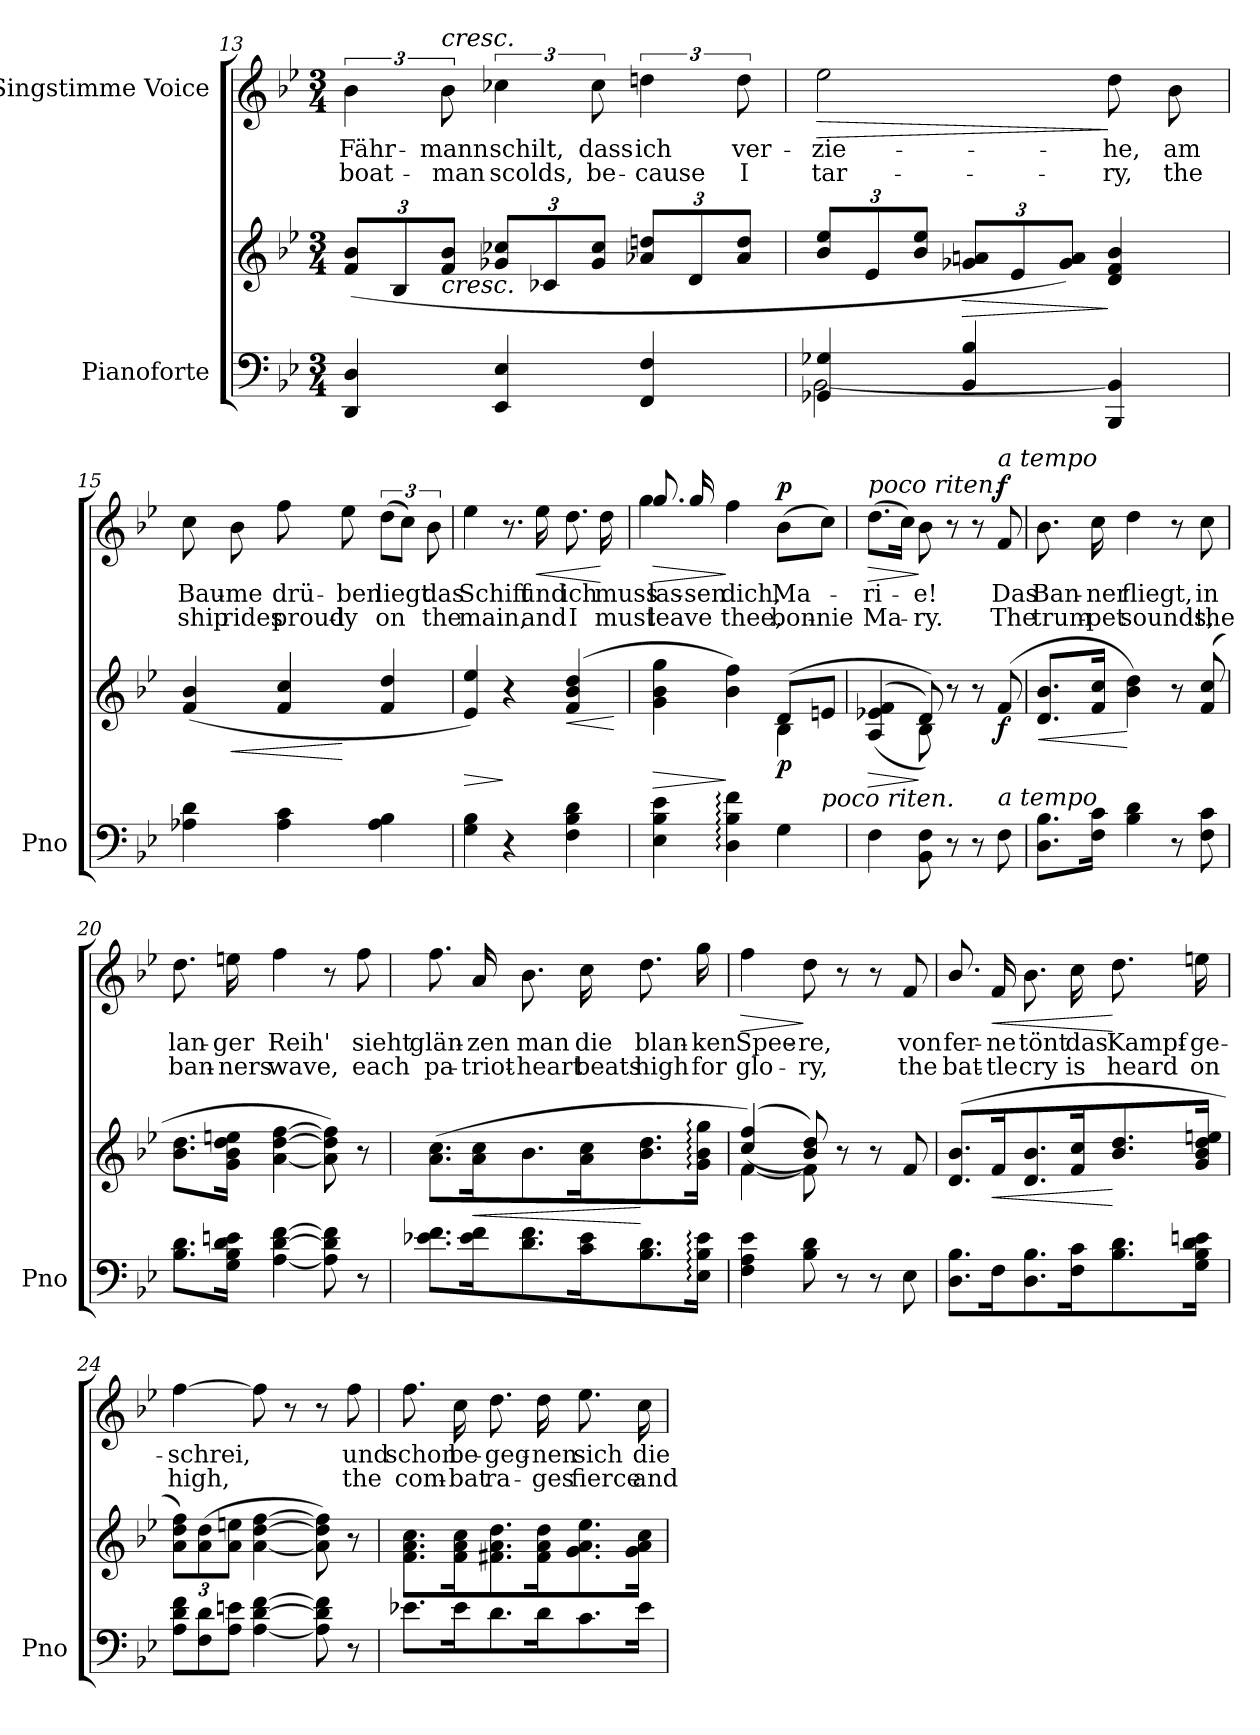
**kern	**kern	**dynam	**kern	**text	**text	**dynam
*part2	*part2	*part2	*part1	*part1	*part1	*part1
*staff3	*staff2	*staff2/3	*staff1	*staff1	*staff1	*staff1
*I"Pianoforte	*	*	*I"Singstimme Voice	*	*	*
*I'Pno	*	*	*	*	*	*
!!LO:PB:g=z
*clefF4	*clefG2	*	*clefG2	*	*	*
*k[b-e-]	*k[b-e-]	*	*k[b-e-]	*	*	*
*M3/4	*M3/4	*	*M3/4	*	*	*
*	*Xbrackettup	*	*	*	*	*
=13	=13	=13	=13	=13	=13	=13
!	!	!	!	!LO:LY:b	!LO:LY:b	!
4DD/ 4D/	(>12f/ 12b-/L	.	6b-\	Fähr-	boat-	.
.	12B-/	.	.	.	.	.
!	!	!	!LO:TX:a:i:t=cresc.	!	!	!
!	!LO:TX:b:i:t=cresc.	!	!	!	!	!
!	!	!	!	!LO:LY:b	!LO:LY:b	!
.	12f/ 12b-/J	.	12b-\	-mann	-man	.
!	!	!	!	!LO:LY:b	!LO:LY:b	!
4EE-/ 4E-/	12g-X/ 12cc-X/L	.	6cc-X\	schilt,	scolds,	.
.	12c-X/	.	.	.	.	.
!	!	!	!	!LO:LY:b	!LO:LY:b	!
.	12g-/ 12cc-/J	.	12cc-\	dass	be-	.
!	!	!	!	!LO:LY:b	!LO:LY:b	!
4FF/ 4F/	12a-X/ 12ddn/L	.	6ddn\	ich	-cause	.
.	12d/	.	.	.	.	.
!	!	!	!	!LO:LY:b	!LO:LY:b	!
.	12a-/ 12dd/J	.	12dd\	ver-	I	.
=14	=14	=14	=14	=14	=14	=14
*^	*	*	*	*	*	*
!	!	!	!	!	!LO:LY:b	!LO:LY:b	!LO:HP:b
4GG-X/ 4G-X/	[2BB-\	12b-/ 12ee-/L	.	2ee-\	-zie-	tar-	>
.	.	12e-/	.	.	.	.	.
.	.	12b-/ 12ee-/J	.	.	.	.	.
!	!	!	!LO:HP:b	!	!	!	!
4BB-/ 4B-/	.	12g-X/ 12an/L	>	.	.	.	.
.	.	12e-/	.	.	.	.	.
.	.	12g-/ 12a/J)	.	.	.	.	.
!	!	!	!	!	!LO:LY:b	!LO:LY:b	!
4BBB-/ 4BB-/]	4ryy	4d/ 4f/ 4b-/	]	8dd\	-he,	-ry,	]
!	!	!	!	!	!LO:LY:b	!LO:LY:b	!
.	.	.	.	8b-\	am	the	.
*v	*v	*	*	*	*	*	*
=15	=15	=15	=15	=15	=15	=15
*	*^	*	*	*	*	*
!	!	!	!	!	!LO:LY:b	!LO:LY:b	!
4A-X\ 4d\	(>4f/ 4b-/	8rgyy	.	8cc\	Bau-	ship	.
!	!	!	!LO:HP:b	!	!LO:LY:b	!LO:LY:b	!
.	.	8rgyy	<	8b-\	-me	rides	.
!	!	!	!	!	!LO:LY:b	!LO:LY:b	!
4A-\ 4c\	4f/ 4cc/	8rgyy	.	8ff\	drü-	proud-	.
!	!	!	!	!	!LO:LY:b	!LO:LY:b	!
.	.	8rgyy	[	8ee-\	-ben	-ly	.
!	!	!	!	!	!LO:LY:b	!LO:LY:b	!
4A-\ 4B-\	4f/ 4dd/	8rgyy	.	(>12dd\L	liegt	on	.
.	.	.	.	12cc\J)	.	.	.
.	.	8rgyy	.	.	.	.	.
!	!	!	!	!	!LO:LY:b	!LO:LY:b	!
.	.	.	.	12b-\	das	the	.
*	*v	*v	*	*	*	*	*
!!LO:LB:g=z
=16	=16	=16	=16	=16	=16	=16
!	!	!LO:HP:b	!	!LO:LY:b	!LO:LY:b	!
4G\ 4B-\	4e-/ 4ee-/)	>	4ee-\	Schiff	main,	.
4r	4r	]	8.r	.	.	.
!	!	!	!	!LO:LY:b	!LO:LY:b	!LO:HP:b
.	.	.	16ee-\	und	and	<
!	!	!LO:HP:b	!	!LO:LY:b	!LO:LY:b	!
4F\ 4B-\ 4d\	(>4f/ 4b-/ 4dd/	<	8.dd\	ich	I	.
!	!	!	!	!LO:LY:b	!LO:LY:b	!
.	.	.	16dd\	muss	must	[
.	.	[	.	.	.	.
=17	=17	=17	=17	=17	=17	=17
!	!	!LO:HP:b	!LO:N:head=solid	!LO:LY:b	!LO:LY:b	!LO:HP:b
*	*^	*	*^	*	*	*
4E-\ 4B-\ 4e-\	4g\ 4b-\ 4gg\	2ryy	>	8.gg/	4gg\	las-	leave	>
!	!	!	!	!	!	!LO:LY:b	!	!
.	.	.	.	16gg/	.	-sen	.	.
!	!	!	!	!	!	!LO:LY:b	!LO:LY:b	!
4D\: 4B-\: 4f\:	4b-\ 4ff\)	.	]	4ff\	2ryy	dich,	thee,	]
!	!	!	!LO:DY:b	!	!	!LO:LY:b	!LO:LY:b	!LO:DY:a
4G\	(>8d/L	4B-\	p	(>8b-\L	.	Ma-	bon-	p
!	!LO:TX:b:i:t=poco  riten.	!	!	!	!	!	!	!
!	!	!	!	!	!	!	!LO:LY:b	!
.	8en/J	.	.	8cc\J)	.	.	-nie	.
*	*	*	*	*v	*v	*	*	*
=18	=18	=18	=18	=18	=18	=18	=18
!	!	!	!	!LO:TX:a:i:t=poco riten.	!	!	!
!	!	!	!LO:HP:b	!	!LO:LY:b	!LO:LY:b	!LO:HP:b
4F\	(<(>4A/ 4e-X/ 4f/	4ryy	>	(>8.dd\L	-ri-	Ma-	>
*	*	*	*	*MM90	*	*	*
.	.	.	.	16cc\Jk)	.	.	.
!	!	!	!	!	!LO:LY:b	!LO:LY:b	!
8BB-\ 8F\	8d/)))	8B-\	]	8b-\	-e!	-ry.	]
8r	8r	4.ryy	.	8r	.	.	.
8r	8r	.	.	8r	.	.	.
!	!	!	!	!LO:TX:a:i:t=a tempo	!	!	!
!LO:TX:a:i:t=a tempo	!	!	!	!	!	!	!
!	!	!	!LO:DY:b	!	!LO:LY:b	!LO:LY:b	!LO:DY:a
8F\	(>8f/	.	f	8f/	Das	The	f
*	*v	*v	*	*	*	*	*
!!LO:LB:g=z
=19	=19	=19	=19	=19	=19	=19
!	!	!LO:HP:b	!	!LO:LY:b	!LO:LY:b	!
8.D\ 8.B-\L	8.d/ 8.b-/L	<	8.b-\	Ban-	trum-	.
!	!	!	!	!LO:LY:b	!LO:LY:b	!
16F\ 16c\Jk	16f/ 16cc/Jk	.	16cc\	-ner	-pet	.
!	!	!	!	!LO:LY:b	!LO:LY:b	!
4B-\ 4d\	4b-\ 4dd\)	[	4dd\	fliegt,	sounds,	.
8r	8r	.	8r	.	.	.
!	!	!	!	!LO:LY:b	!LO:LY:b	!
8F\ 8c\	(>8f/ 8cc/	.	8cc\	in	the	.
=20	=20	=20	=20	=20	=20	=20
!	!	!	!	!LO:LY:b	!LO:LY:b	!
8.B-\ 8.d\L	8.b-\ 8.dd\L	.	8.dd\	lan-	ban-	.
!	!	!	!	!LO:LY:b	!LO:LY:b	!
16G\ 16B-\ 16d\ 16en\Jk	16g\ 16b-\ 16dd\ 16een\Jk	.	16een\	-ger	-ners	.
!	!	!	!	!LO:LY:b	!LO:LY:b	!
[4A\ [4d\ [4f\	[4a\ [4dd\ [4ff\	.	4ff\	Reih'	wave,	.
8A\] 8d\] 8f\]	8a\] 8dd\] 8ff\])	.	8r	.	.	.
!	!	!	!	!LO:LY:b	!LO:LY:b	!
8r	8r	.	8ff\	sieht	each	.
=21	=21	=21	=21	=21	=21	=21
!	!	!	!	!LO:LY:b	!LO:LY:b	!
8.e-X\ 8.f\L	(>8.a\ 8.cc\L	.	8.ff\	glän-	pa-	.
!	!	!LO:HP:b	!	!LO:LY:b	!LO:LY:b	!
16e-\ 16f\K	16a\ 16cc\K	<	16a/	-zen	-triot-	.
!	!	!	!	!LO:LY:b	!LO:LY:b	!
8.d\ 8.f\	8.b-\	.	8.b-\	man	-heart	.
!	!	!	!	!LO:LY:b	!LO:LY:b	!
16c\ 16e-\K	16a\ 16cc\K	.	16cc\	die	beats	.
!	!	!	!	!LO:LY:b	!LO:LY:b	!
8.B-\ 8.d\	8.b-\ 8.dd\	[	8.dd\	blan-	high	.
!	!	!	!	!LO:LY:b	!LO:LY:b	!
16E-\: 16B-\: 16e-\:Jk	16g\: 16b-\: 16gg\:Jk	.	16gg\	-ken	for	.
!!LO:LB:g=z
=22	=22	=22	=22	=22	=22	=22
*	*^	*	*	*	*	*
!	!	!	!	!	!LO:LY:b	!LO:LY:b	!LO:HP:b
4F\ 4A\ 4e-\	(>(>4cc/ 4ff/)	[4f\	.	4ff\	Spee-	glo-	>
!	!	!	!	!	!LO:LY:b	!LO:LY:b	!
8B-\ 8d\	8b-/ 8dd/))	8f\]	.	8dd\	-re,	-ry,	]
8r	8r	4.ryy	.	8r	.	.	.
8r	8r	.	.	8r	.	.	.
!	!	!	!	!	!LO:LY:b	!LO:LY:b	!
8E-\	8f/	.	.	8f/	von	the	.
*	*v	*v	*	*	*	*	*
=23	=23	=23	=23	=23	=23	=23
!	!	!	!	!LO:LY:b	!LO:LY:b	!
8.D\ 8.B-\L	(>8.d/ 8.b-/L	.	8.b-/	fer-	bat-	.
!	!	!LO:HP:b	!	!LO:LY:b	!LO:LY:b	!LO:HP:b
16F\K	16f/K	<	16f/	-ne	-tle	<
!	!	!	!	!LO:LY:b	!LO:LY:b	!
8.D\ 8.B-\	8.d/ 8.b-/	.	8.b-\	tönt	cry	.
!	!	!	!	!LO:LY:b	!LO:LY:b	!
16F\ 16c\K	16f/ 16cc/K	.	16cc\	das	is	.
!	!	!	!	!LO:LY:b	!LO:LY:b	!
8.B-\ 8.d\	8.b-/ 8.dd/	[	8.dd\	Kampf-	heard	[
!	!	!	!	!LO:LY:b	!LO:LY:b	!
16G\ 16B-\ 16d\ 16en\Jk	16g/ 16b-/ 16dd/ 16een/Jk	.	16een\	-ge-	on	.
=24	=24	=24	=24	=24	=24	=24
*Xtuplet	*	*	*	*	*	*
!	!	!	!	!LO:LY:b	!LO:LY:b	!
12A\ 12d\ 12f\L	12a\ 12dd\ 12ff\L)	.	[4ff\	-schrei,	high,	.
12F\ 12d\	(>12a\ 12dd\	.	.	.	.	.
12A\ 12en\J	12a\ 12een\J	.	.	.	.	.
[4A\ [4d\ [4f\	[4a\ [4dd\ [4ff\	.	8ff\]	.	.	.
.	.	.	8r	.	.	.
8A\] 8d\] 8f\]	8a\] 8dd\] 8ff\])	.	8r	.	.	.
!	!	!	!	!LO:LY:b	!LO:LY:b	!
8r	8r	.	8ff\	und	the	.
!!LO:PB:g=z
=25	=25	=25	=25	=25	=25	=25
!	!	!	!	!LO:LY:b	!LO:LY:b	!
8.e-X\L	8.f\ 8.a\ 8.cc\L	.	8.ff\	schon	com-	.
!	!	!	!	!LO:LY:b	!LO:LY:b	!
16e-\K	16f\ 16a\ 16cc\K	.	16cc\	be-	-bat	.
!	!	!	!	!LO:LY:b	!LO:LY:b	!
8.d\	8.f#X\ 8.a\ 8.dd\	.	8.dd\	-geg-	ra-	.
!	!	!	!	!LO:LY:b	!LO:LY:b	!
16d\K	16f#\ 16a\ 16dd\K	.	16dd\	-nen	-ges	.
!	!	!	!	!LO:LY:b	!LO:LY:b	!
8.c\	8.g\ 8.a\ 8.ee-\	.	8.ee-\	sich	fierce	.
!	!	!	!	!LO:LY:b	!LO:LY:b	!
16e-\Jk	16g\ 16a\ 16cc\Jk	.	16cc\	die	and	.
=	=	=	=	=	=	=
*-	*-	*-	*-	*-	*-	*-
